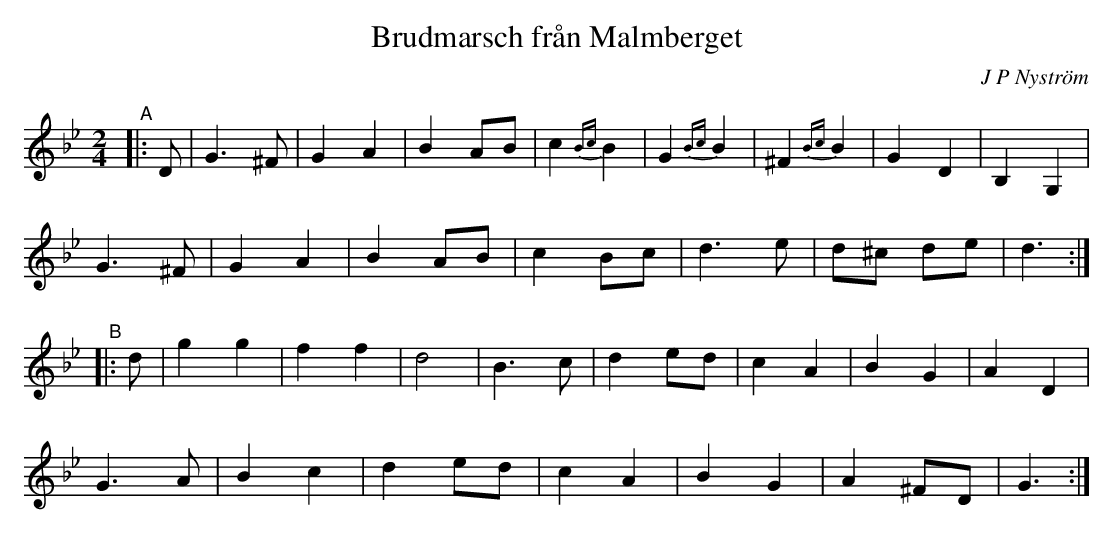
X:1
T: Brudmarsch fr\aan Malmberget
C: J P Nystr\"om
M: 2/4
L: 1/8
K: Gm
"^A"|: D |\
G3 ^F | G2 A2 | B2 AB | c2 {Bc}B2 | G2 {Bc}B2 | ^F2 {Bc}B2 | G2 D2 | B,2 G,2 |
G3 ^F | G2 A2 | B2 AB | c2 Bc | d3 e | d^c de | d3 :|
"^B"|: d |\
g2 g2 | f2 f2 | d4 | B3 c | d2 ed | c2 A2 | B2 G2 | A2 D2 |
G3 A | B2 c2 | d2 ed | c2 A2 | B2 G2 | A2 ^FD | G3 :|
